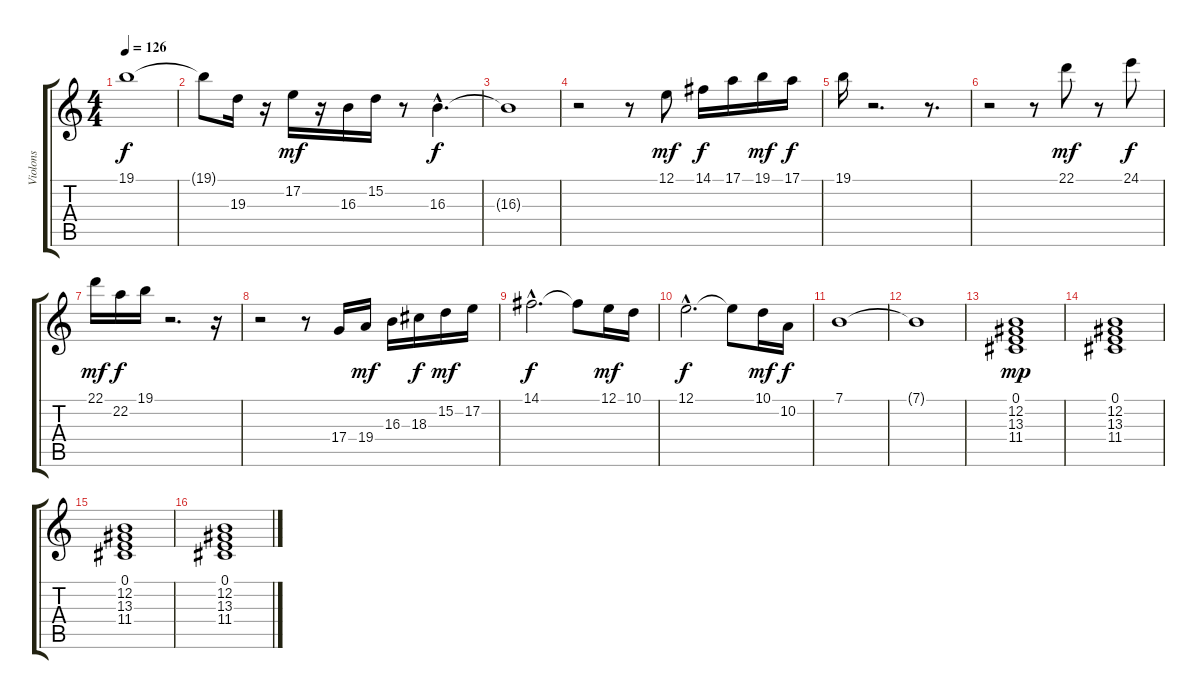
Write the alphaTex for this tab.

\track ("Violons" "Violons") {instrument stringensemble1}
\staff {score tabs}
\tuning (E4 B3 G3 D3 A2 E2) {hide}
\ts (4 4)
\tempo 126
\clef g2
\ks c
19.1.1{dy f} |
19.1{t}.8 19.3.16 r.16 17.2.16{dy mf} r.16 16.3.16 15.2.16 r.8 16.3{hac}.4{d dy f} |
16.3{t}.1 |
r.2 r.8 12.1.8{dy mf} 14.1.16{dy f} 17.1.16 19.1.16{dy mf} 17.1.16{dy f} |
19.1.16 r.2{d} r.8{d} |
r.2 r.8 22.1.8{dy mf} r.8 24.1.8{dy f} |
22.1.16{dy mf} 22.2.16{dy f} 19.1.16 r.2{d} r.16 |
r.2 r.8 17.4.16 19.4.16{dy mf} 16.3.16 18.3.16{dy f} 15.2.16{dy mf} 17.2.16 |
14.1{hac}.2{d dy f} 14.1{t}.8 12.1.16{dy mf} 10.1.16 |
12.1{hac}.2{d dy f} 12.1{t}.8 10.1.16{dy mf} 10.2.16{dy f} |
7.1.1 |
7.1{t}.1 |
(0.1 12.2 13.3 11.4).1{dy mp} |
(0.1 12.2 13.3 11.4).1 |
(0.1 12.2 13.3 11.4).1 |
(0.1 12.2 13.3 11.4).1
